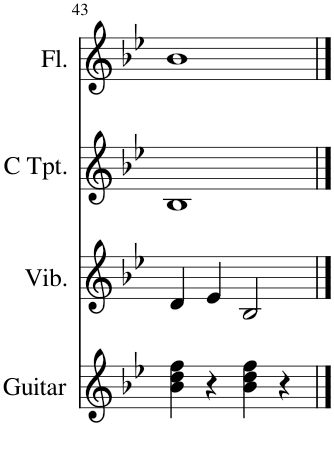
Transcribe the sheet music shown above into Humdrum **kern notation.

**kern	**kern	**kern	**kern
*part4	*part3	*part2	*part1
*staff4	*staff3	*staff2	*staff1
*I"Guitar	*I"Vibraphone	*I"C Trumpet	*I"Flute
*I'Guitar	*I'Vib.	*I'C Tpt.	*I'Fl.
!!LO:PB:g=z
*clefG2	*clefG2	*clefG2	*clefG2
*k[b-e-]	*k[b-e-]	*k[b-e-]	*k[b-e-]
*M4/4	*M4/4	*M4/4	*M4/4
=43	=43	=43	=43
4b-\ 4dd\ 4ff\	4d/	1B-	1b-
4r	4e-/	.	.
4b-\ 4dd\ 4ff\	2B-/	.	.
4r	.	.	.
==	==	==	==
*-	*-	*-	*-
